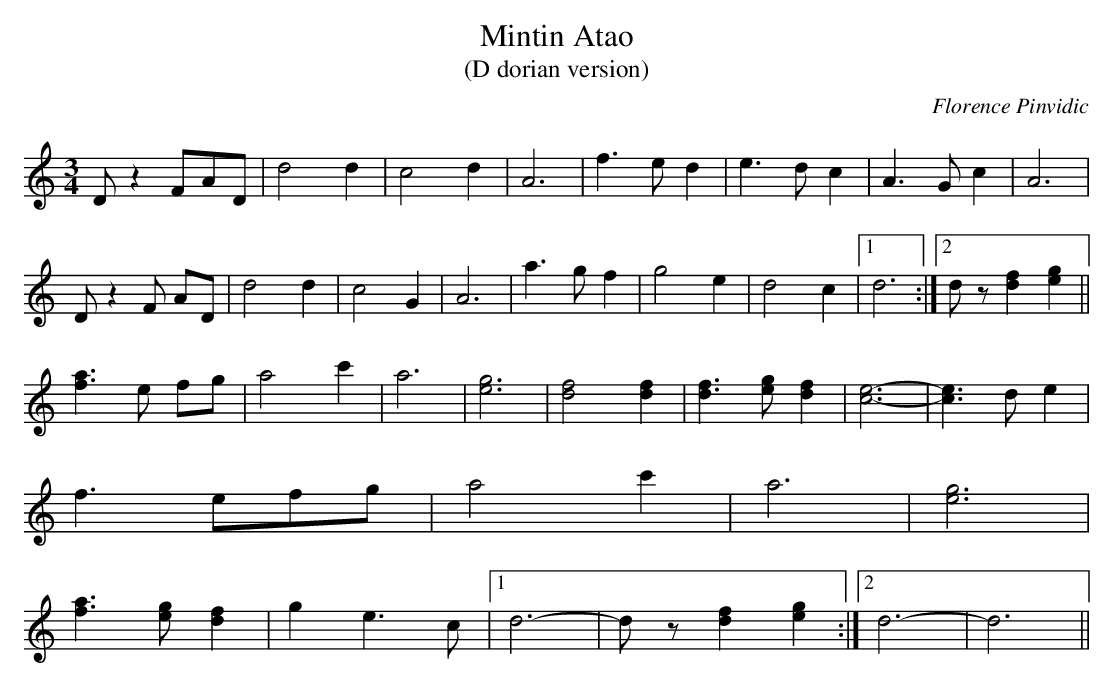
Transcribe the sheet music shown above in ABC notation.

X:1
T:Mintin Atao
T: (D dorian version)
M:3/4
C:Florence Pinvidic
K:Ddor
Dz2 FAD | d4 d2 | c4 d2 | A6 |\
f3ed2 | e3dc2 | A3G c2 | A6 |
D z2F AD | d4d2 | c4G2 | A6 |\
a3g f2 | g4e2 | d4c2 |1 d6 :|2 d z [d2f2] [e2g2] ||
[f3a3] e fg | a4 c'2 | a6 | [e6g6] |\
[d4f4] [d2f2] | [d3f3] [eg] [d2f2] | [c6e6] | -[c3e3] de2 |
f3efg | a4c'2 | a6 | [e6g6] |
[f3a3] [eg] [d2f2] | g2e3c\
|1 d6 | -d z [d2f2] [e2g2] :|2 d6 | -d6 ||
